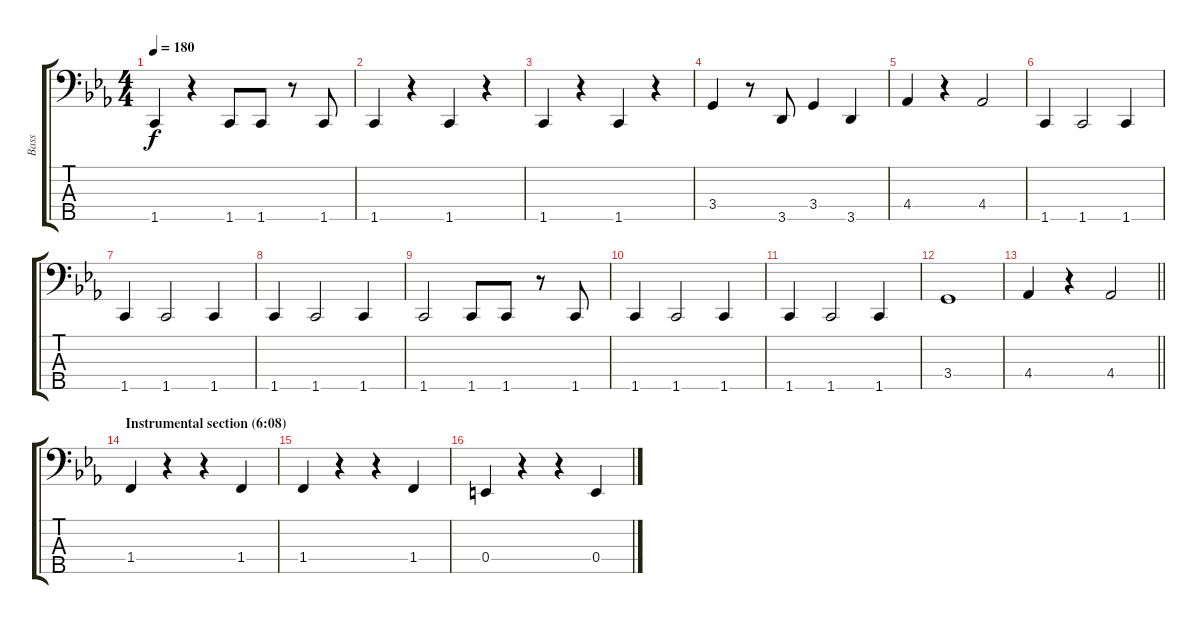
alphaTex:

\track ("Bass" "Bass") {instrument electricbassfinger}
\staff {score tabs}
\tuning (G2 D2 A1 E1 B0) {hide}
\ts (4 4)
\tempo 180
\clef f4
\ks eb
1.5.4{dy f} r.4 1.5.8 1.5.8 r.8 1.5.8 |
1.5.4 r.4 1.5.4 r.4 |
1.5.4 r.4 1.5.4 r.4 |
3.4.4 r.8 3.5.8 3.4.4 3.5.4 |
4.4.4 r.4 4.4.2 |
1.5.4 1.5.2 1.5.4 |
1.5.4 1.5.2 1.5.4 |
1.5.4 1.5.2 1.5.4 |
1.5.2 1.5.8 1.5.8 r.8 1.5.8 |
1.5.4 1.5.2 1.5.4 |
1.5.4 1.5.2 1.5.4 |
3.4.1 |
\barLineRight lightlight
4.4.4 r.4 4.4.2 |
\section ("" "Instrumental section (6:08)")
1.4.4 r.4 r.4 1.4.4 |
1.4.4 r.4 r.4 1.4.4 |
0.4.4 r.4 r.4 0.4.4
